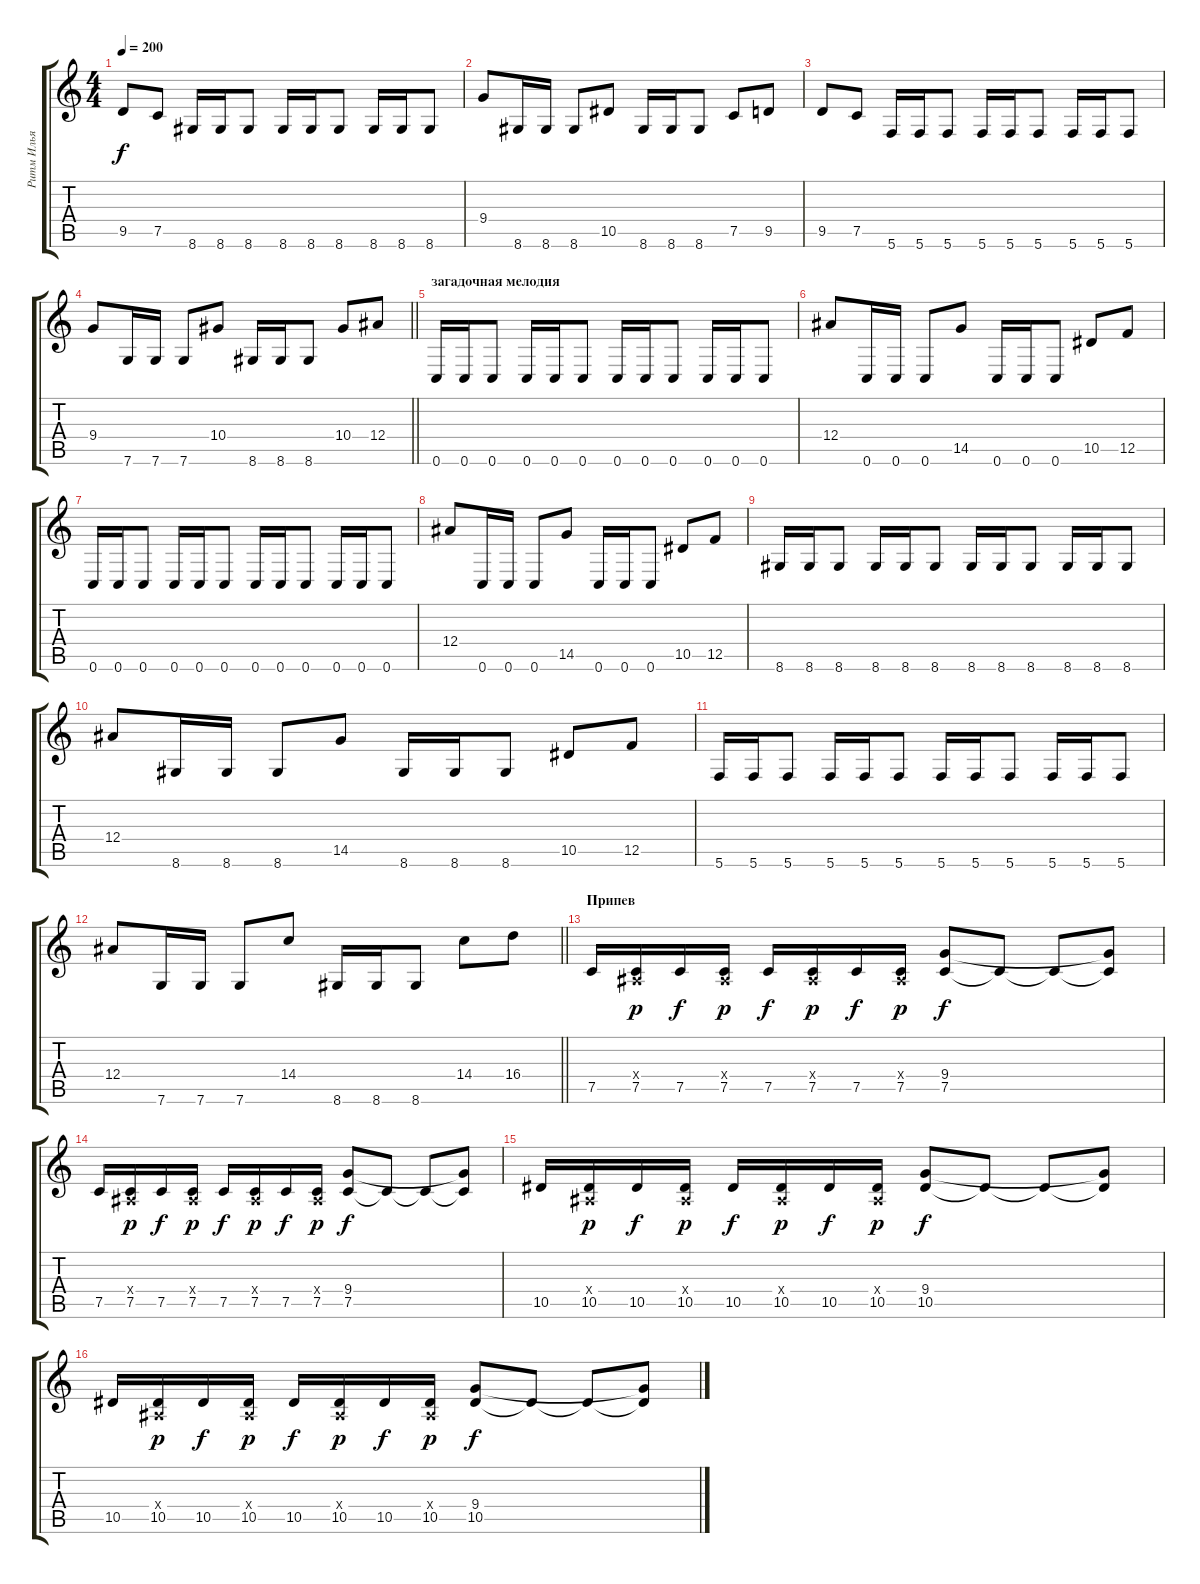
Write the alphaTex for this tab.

\track ("Ритм Илья" "Ритм Илья") {instrument overdrivenguitar}
\staff {score tabs}
\tuning (C4 G3 Eb3 Bb2 F2 C2) {hide}
\ts (4 4)
\tempo 200
\clef g2
\ks c
9.5.8{dy f} 7.5.8 8.6.16 8.6.16 8.6.8 8.6.16 8.6.16 8.6.8 8.6.16 8.6.16 8.6.8 |
9.4.8 8.6.16 8.6.16 8.6.8 10.5.8 8.6.16 8.6.16 8.6.8 7.5.8 9.5.8 |
9.5.8 7.5.8 5.6.16 5.6.16 5.6.8 5.6.16 5.6.16 5.6.8 5.6.16 5.6.16 5.6.8 |
\barLineRight lightlight
9.4.8 7.6.16 7.6.16 7.6.8 10.4.8 8.6.16 8.6.16 8.6.8 10.4.8 12.4.8 |
\section ("" "загадочная мелодия")
0.6.16 0.6.16 0.6.8 0.6.16 0.6.16 0.6.8 0.6.16 0.6.16 0.6.8 0.6.16 0.6.16 0.6.8 |
12.4.8 0.6.16 0.6.16 0.6.8 14.5.8 0.6.16 0.6.16 0.6.8 10.5.8 12.5.8 |
0.6.16 0.6.16 0.6.8 0.6.16 0.6.16 0.6.8 0.6.16 0.6.16 0.6.8 0.6.16 0.6.16 0.6.8 |
12.4.8 0.6.16 0.6.16 0.6.8 14.5.8 0.6.16 0.6.16 0.6.8 10.5.8 12.5.8 |
8.6.16 8.6.16 8.6.8 8.6.16 8.6.16 8.6.8 8.6.16 8.6.16 8.6.8 8.6.16 8.6.16 8.6.8 |
12.4.8 8.6.16 8.6.16 8.6.8 14.5.8 8.6.16 8.6.16 8.6.8 10.5.8 12.5.8 |
5.6.16 5.6.16 5.6.8 5.6.16 5.6.16 5.6.8 5.6.16 5.6.16 5.6.8 5.6.16 5.6.16 5.6.8 |
\barLineRight lightlight
12.4.8 7.6.16 7.6.16 7.6.8 14.4.8 8.6.16 8.6.16 8.6.8 14.4.8 16.4.8 |
\section ("" "Припев")
7.5.16 (0.4{x} 7.5).16{dy p} 7.5.16{dy f} (0.4{x} 7.5).16{dy p} 7.5.16{dy f} (0.4{x} 7.5).16{dy p} 7.5.16{dy f} (0.4{x} 7.5).16{dy p} (9.4 7.5).8{dy f} 7.5{t}.8 7.5{t}.8 (9.4{t} 7.5{t}).8 |
7.5.16 (0.4{x} 7.5).16{dy p} 7.5.16{dy f} (0.4{x} 7.5).16{dy p} 7.5.16{dy f} (0.4{x} 7.5).16{dy p} 7.5.16{dy f} (0.4{x} 7.5).16{dy p} (9.4 7.5).8{dy f} 7.5{t}.8 7.5{t}.8 (9.4{t} 7.5{t}).8 |
10.5.16 (0.4{x} 10.5).16{dy p} 10.5.16{dy f} (0.4{x} 10.5).16{dy p} 10.5.16{dy f} (0.4{x} 10.5).16{dy p} 10.5.16{dy f} (0.4{x} 10.5).16{dy p} (9.4 10.5).8{dy f} 10.5{t}.8 10.5{t}.8 (9.4{t} 10.5{t}).8 |
10.5.16 (0.4{x} 10.5).16{dy p} 10.5.16{dy f} (0.4{x} 10.5).16{dy p} 10.5.16{dy f} (0.4{x} 10.5).16{dy p} 10.5.16{dy f} (0.4{x} 10.5).16{dy p} (9.4 10.5).8{dy f} 10.5{t}.8 10.5{t}.8 (9.4{t} 10.5{t}).8
